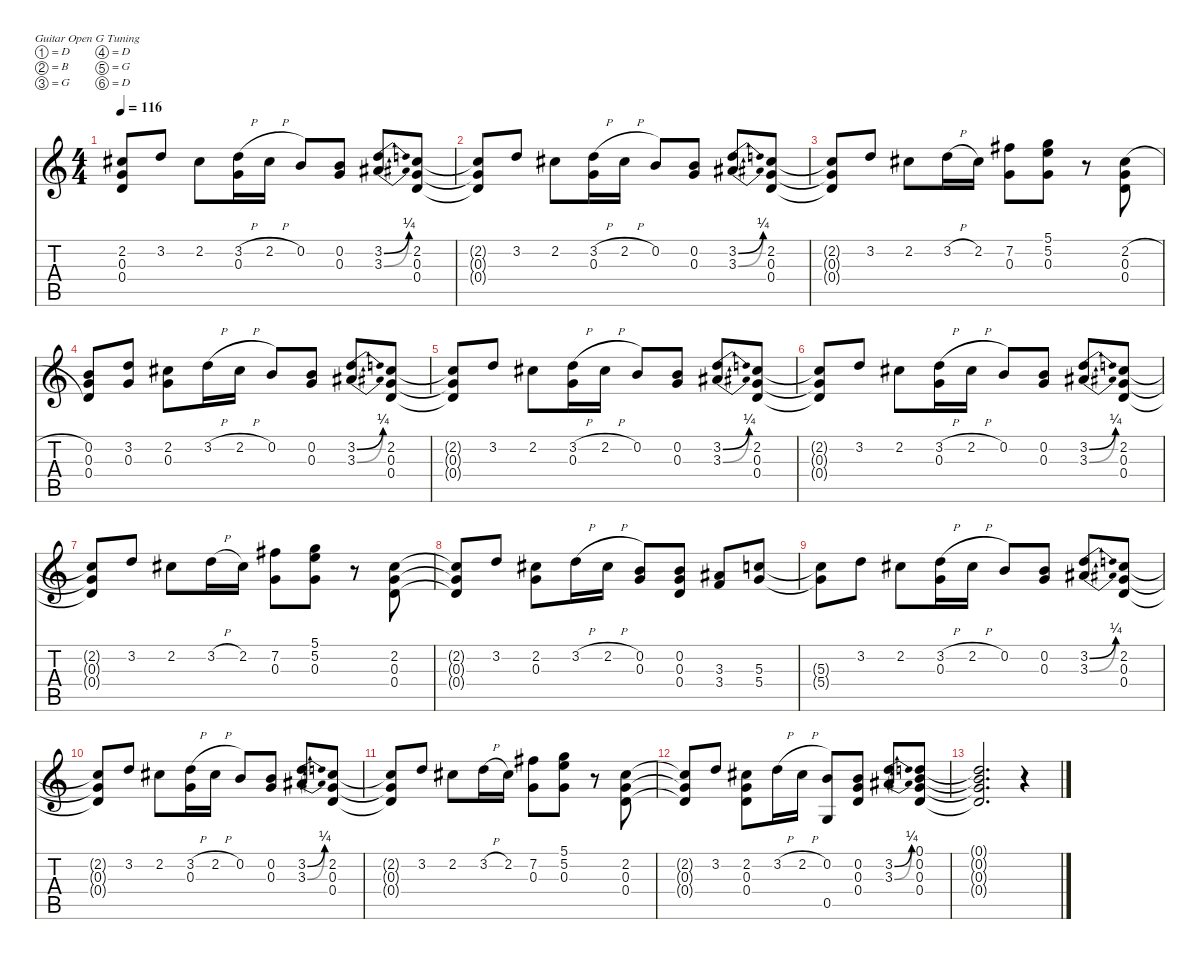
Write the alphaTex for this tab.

\defaultSystemsLayout 4
\hideDynamics
\bracketExtendMode nobrackets
\singleTrackTrackNamePolicy hidden
\multiTrackTrackNamePolicy hidden
\otherSystemsTrackNameOrientation horizontal
\track ("Guitar 2" "dist.guit.") {mute instrument distortionguitar}
\staff {score tabs}
\tuning (D4 B3 G3 D3 G2 D2)
\ts (4 4)
\tempo 116
\clef g2
\ks c
(2.2{t acc #} 0.3{t} 0.4{t}).8{dy f beam Up} 3.2.8{beam Up} 2.2{acc #}.8{beam Down} (3.2{h} 0.3).16{beam Down} 2.2{h acc #}.16{beam Down} 0.2.8{beam Up} (0.2 0.3).8{beam Up} (3.2{be (bend 0 0 30 1)} 3.3{be (bend 0 0 30 1) acc #}).8{beam Up} (2.2{acc #} 0.3 0.4).8{beam Up} |
(2.2{t acc #} 0.3{t} 0.4{t}).8{beam Up} 3.2.8{beam Up} 2.2{acc #}.8{beam Down} (3.2{h} 0.3).16{beam Down} 2.2{h acc #}.16{beam Down} 0.2.8{beam Up} (0.2 0.3).8{beam Up} (3.2{be (bend 0 0 30 1)} 3.3{be (bend 0 0 30 1) acc #}).8{beam Up} (2.2{acc #} 0.3 0.4).8{beam Up} |
(2.2{t acc #} 0.3{t} 0.4{t}).8{beam Up} 3.2.8{beam Up} 2.2{acc #}.8{beam Down} 3.2{h}.16{beam Down} 2.2{acc #}.16{beam Down} (7.2{acc #} 0.3).8{beam Down} (5.1 5.2 0.3).8{beam Down} r.8{beam Down} (2.2{h acc #} 0.3 0.4).8{beam Up} |
(0.2 0.3 0.4).8{beam Up} (3.2 0.3).8{beam Up} (2.2{acc #} 0.3).8{beam Down} 3.2{h}.16{beam Down} 2.2{h acc #}.16{beam Down} 0.2.8{beam Up} (0.2 0.3).8{beam Up} (3.2{be (bend 0 0 30 1)} 3.3{be (bend 0 0 30 1) acc #}).8{beam Up} (2.2{acc #} 0.3 0.4).8{beam Up} |
(2.2{t acc #} 0.3{t} 0.4{t}).8{beam Up} 3.2.8{beam Up} 2.2{acc #}.8{beam Down} (3.2{h} 0.3).16{beam Down} 2.2{h acc #}.16{beam Down} 0.2.8{beam Up} (0.2 0.3).8{beam Up} (3.2{be (bend 0 0 30 1)} 3.3{be (bend 0 0 30 1) acc #}).8{beam Up} (2.2{acc #} 0.3 0.4).8{beam Up} |
(2.2{t acc #} 0.3{t} 0.4{t}).8{beam Up} 3.2.8{beam Up} 2.2{acc #}.8{beam Down} (3.2{h} 0.3).16{beam Down} 2.2{h acc #}.16{beam Down} 0.2.8{beam Up} (0.2 0.3).8{beam Up} (3.2{be (bend 0 0 30 1)} 3.3{be (bend 0 0 30 1) acc #}).8{beam Up} (2.2{acc #} 0.3 0.4).8{beam Up} |
(2.2{t acc #} 0.3{t} 0.4{t}).8{beam Up} 3.2.8{beam Up} 2.2{acc #}.8{beam Down} 3.2{h}.16{beam Down} 2.2{acc #}.16{beam Down} (7.2{acc #} 0.3).8{beam Down} (5.1 5.2 0.3).8{beam Down} r.8{beam Down} (2.2{acc #} 0.3 0.4).8{beam Up} |
(2.2{t acc #} 0.3{t} 0.4{t}).8{beam Up} 3.2.8{beam Up} (2.2{acc #} 0.3).8{beam Down} 3.2{h}.16{beam Down} 2.2{h acc #}.16{beam Down} (0.2 0.3).8{beam Up} (0.2 0.3 0.4).8{beam Up} (3.3{acc #} 3.4).8{beam Up} (5.3 5.4).8{beam Up} |
(5.3{t} 5.4{t}).8{beam Down} 3.2.8{beam Down} 2.2{acc #}.8{beam Down} (3.2{h} 0.3).16{beam Down} 2.2{h acc #}.16{beam Down} 0.2.8{beam Up} (0.2 0.3).8{beam Up} (3.2{be (bend 0 0 30 1)} 3.3{be (bend 0 0 30 1) acc #}).8{beam Up} (2.2{acc #} 0.3 0.4).8{beam Up} |
(2.2{t acc #} 0.3{t} 0.4{t}).8{beam Up} 3.2.8{beam Up} 2.2{acc #}.8{beam Down} (3.2{h} 0.3).16{beam Down} 2.2{h acc #}.16{beam Down} 0.2.8{beam Up} (0.2 0.3).8{beam Up} (3.2{be (bend 0 0 30 1)} 3.3{be (bend 0 0 30 1) acc #}).8{beam Up} (2.2{acc #} 0.3 0.4).8{beam Up} |
(2.2{t acc #} 0.3{t} 0.4{t}).8{beam Up} 3.2.8{beam Up} 2.2{acc #}.8{beam Down} 3.2{h}.16{beam Down} 2.2{acc #}.16{beam Down} (7.2{acc #} 0.3).8{beam Down} (5.1 5.2 0.3).8{beam Down} r.8{beam Down} (2.2{acc #} 0.3 0.4).8{beam Up} |
(2.2{t acc #} 0.3{t} 0.4{t}).8{beam Up} 3.2.8{beam Up} (2.2{acc #} 0.3 0.4).8{beam Down} 3.2{h}.16{beam Down} 2.2{h acc #}.16{beam Down} (0.2 0.5).8{beam Up} (0.2 0.3 0.4).8{beam Up} (3.2{be (bend 0 0 30 1)} 3.3{be (bend 0 0 30 1) acc #}).8{beam Up} (0.1 0.2 0.3 0.4).8{beam Up} |
(0.1{t} 0.2{t} 0.3{t} 0.4{t}).2{d beam Up} r.4{beam Up}
